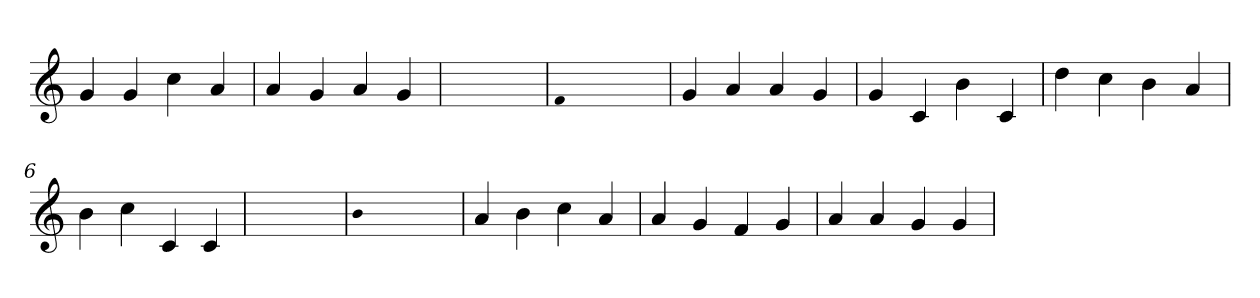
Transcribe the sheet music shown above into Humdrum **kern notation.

**kern
*part1
*staff1
*clefG2
=1
4g
4g
4cc
4a
=2
4a
4g
4a
4g
=3
1ryy
=3
qqf
1ryy
=3
4g
4a
4a
4g
=4
4g
4c
4b
4c
=5
4dd
4cc
4b
4a
=6
4b
4cc
4c
4c
=7
1ryy
=7
qqb
1ryy
=7
4a
4b
4cc
4a
=8
4a
4g
4f
4g
=9
4a
4a
4g
4g
=
*-
